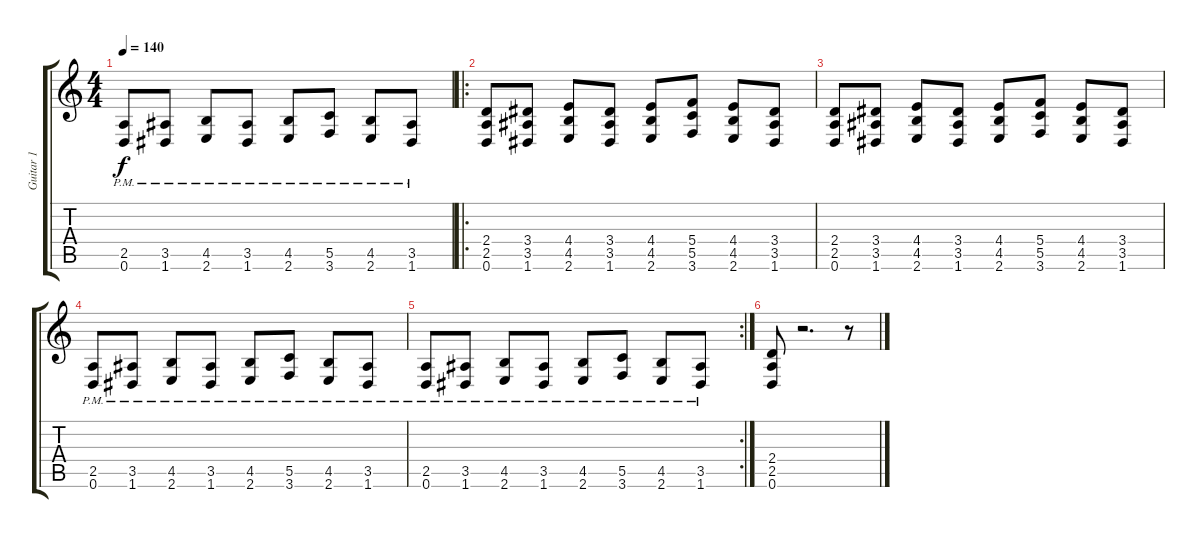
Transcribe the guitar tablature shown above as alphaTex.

\track ("Guitar 1" "Guitar 1") {instrument distortionguitar}
\staff {score tabs}
\tuning (D4 A3 F3 C3 G2 D2) {hide}
\ts (4 4)
\tempo 140
\clef g2
\ks c
(2.5{pm} 0.6{pm}).8{dy f} (3.5{pm} 1.6{pm}).8 (4.5{pm} 2.6{pm}).8 (3.5{pm} 1.6{pm}).8 (4.5{pm} 2.6{pm}).8 (5.5{pm} 3.6{pm}).8 (4.5{pm} 2.6{pm}).8 (3.5{pm} 1.6{pm}).8 |
\ro
(2.4 2.5 0.6).8 (3.4 3.5 1.6).8 (4.4 4.5 2.6).8 (3.4 3.5 1.6).8 (4.4 4.5 2.6).8 (5.4 5.5 3.6).8 (4.4 4.5 2.6).8 (3.4 3.5 1.6).8 |
(2.4 2.5 0.6).8 (3.4 3.5 1.6).8 (4.4 4.5 2.6).8 (3.4 3.5 1.6).8 (4.4 4.5 2.6).8 (5.4 5.5 3.6).8 (4.4 4.5 2.6).8 (3.4 3.5 1.6).8 |
(2.5{pm} 0.6{pm}).8 (3.5{pm} 1.6{pm}).8 (4.5{pm} 2.6{pm}).8 (3.5{pm} 1.6{pm}).8 (4.5{pm} 2.6{pm}).8 (5.5{pm} 3.6{pm}).8 (4.5{pm} 2.6{pm}).8 (3.5{pm} 1.6{pm}).8 |
\rc 2
(2.5{pm} 0.6{pm}).8 (3.5{pm} 1.6{pm}).8 (4.5{pm} 2.6{pm}).8 (3.5{pm} 1.6{pm}).8 (4.5{pm} 2.6{pm}).8 (5.5{pm} 3.6{pm}).8 (4.5{pm} 2.6{pm}).8 (3.5{pm} 1.6{pm}).8 |
(2.4 2.5 0.6).8 r.2{d} r.8
